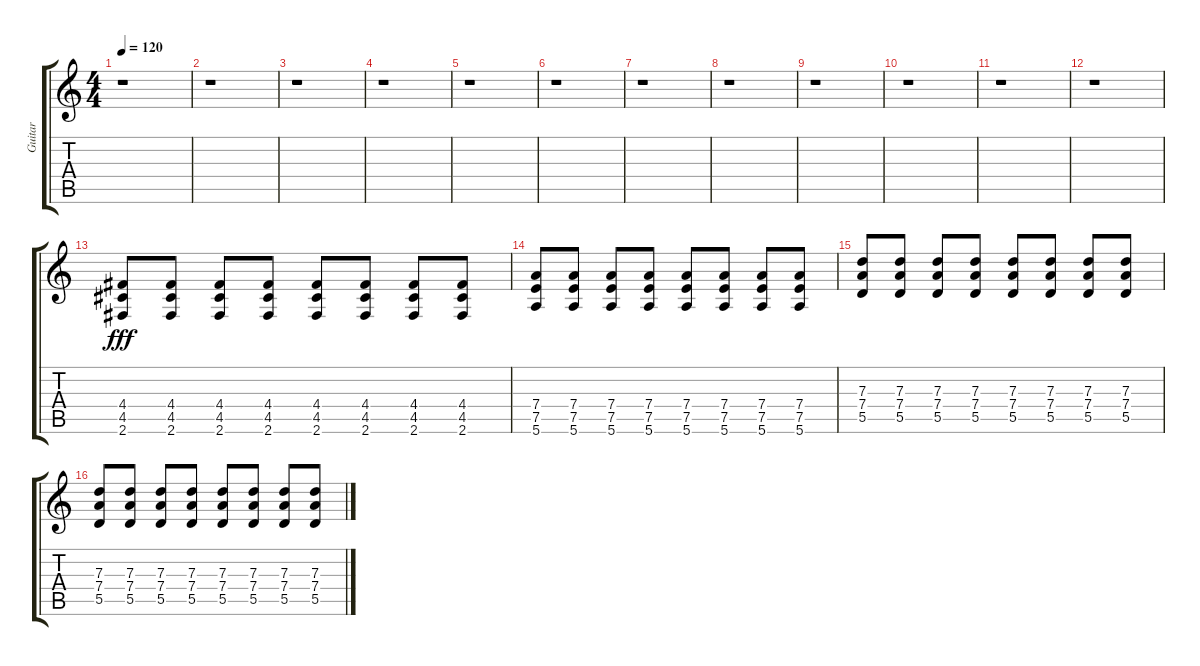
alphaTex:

\track ("Guitar" "Guitar") {instrument electricguitarmuted}
\staff {score tabs}
\tuning (E4 B3 G3 D3 A2 E2) {hide}
\ts (4 4)
\tempo 120
\clef g2
\ks c
r.1{dy fff} |
r.1 |
r.1 |
r.1 |
r.1 |
r.1 |
r.1 |
r.1 |
r.1 |
r.1 |
r.1 |
r.1 |
(4.4 4.5 2.6).8 (4.4 4.5 2.6).8 (4.4 4.5 2.6).8 (4.4 4.5 2.6).8 (4.4 4.5 2.6).8 (4.4 4.5 2.6).8 (4.4 4.5 2.6).8 (4.4 4.5 2.6).8 |
(7.4 7.5 5.6).8 (7.4 7.5 5.6).8 (7.4 7.5 5.6).8 (7.4 7.5 5.6).8 (7.4 7.5 5.6).8 (7.4 7.5 5.6).8 (7.4 7.5 5.6).8 (7.4 7.5 5.6).8 |
(7.3 7.4 5.5).8 (7.3 7.4 5.5).8 (7.3 7.4 5.5).8 (7.3 7.4 5.5).8 (7.3 7.4 5.5).8 (7.3 7.4 5.5).8 (7.3 7.4 5.5).8 (7.3 7.4 5.5).8 |
(7.3 7.4 5.5).8 (7.3 7.4 5.5).8 (7.3 7.4 5.5).8 (7.3 7.4 5.5).8 (7.3 7.4 5.5).8 (7.3 7.4 5.5).8 (7.3 7.4 5.5).8 (7.3 7.4 5.5).8
